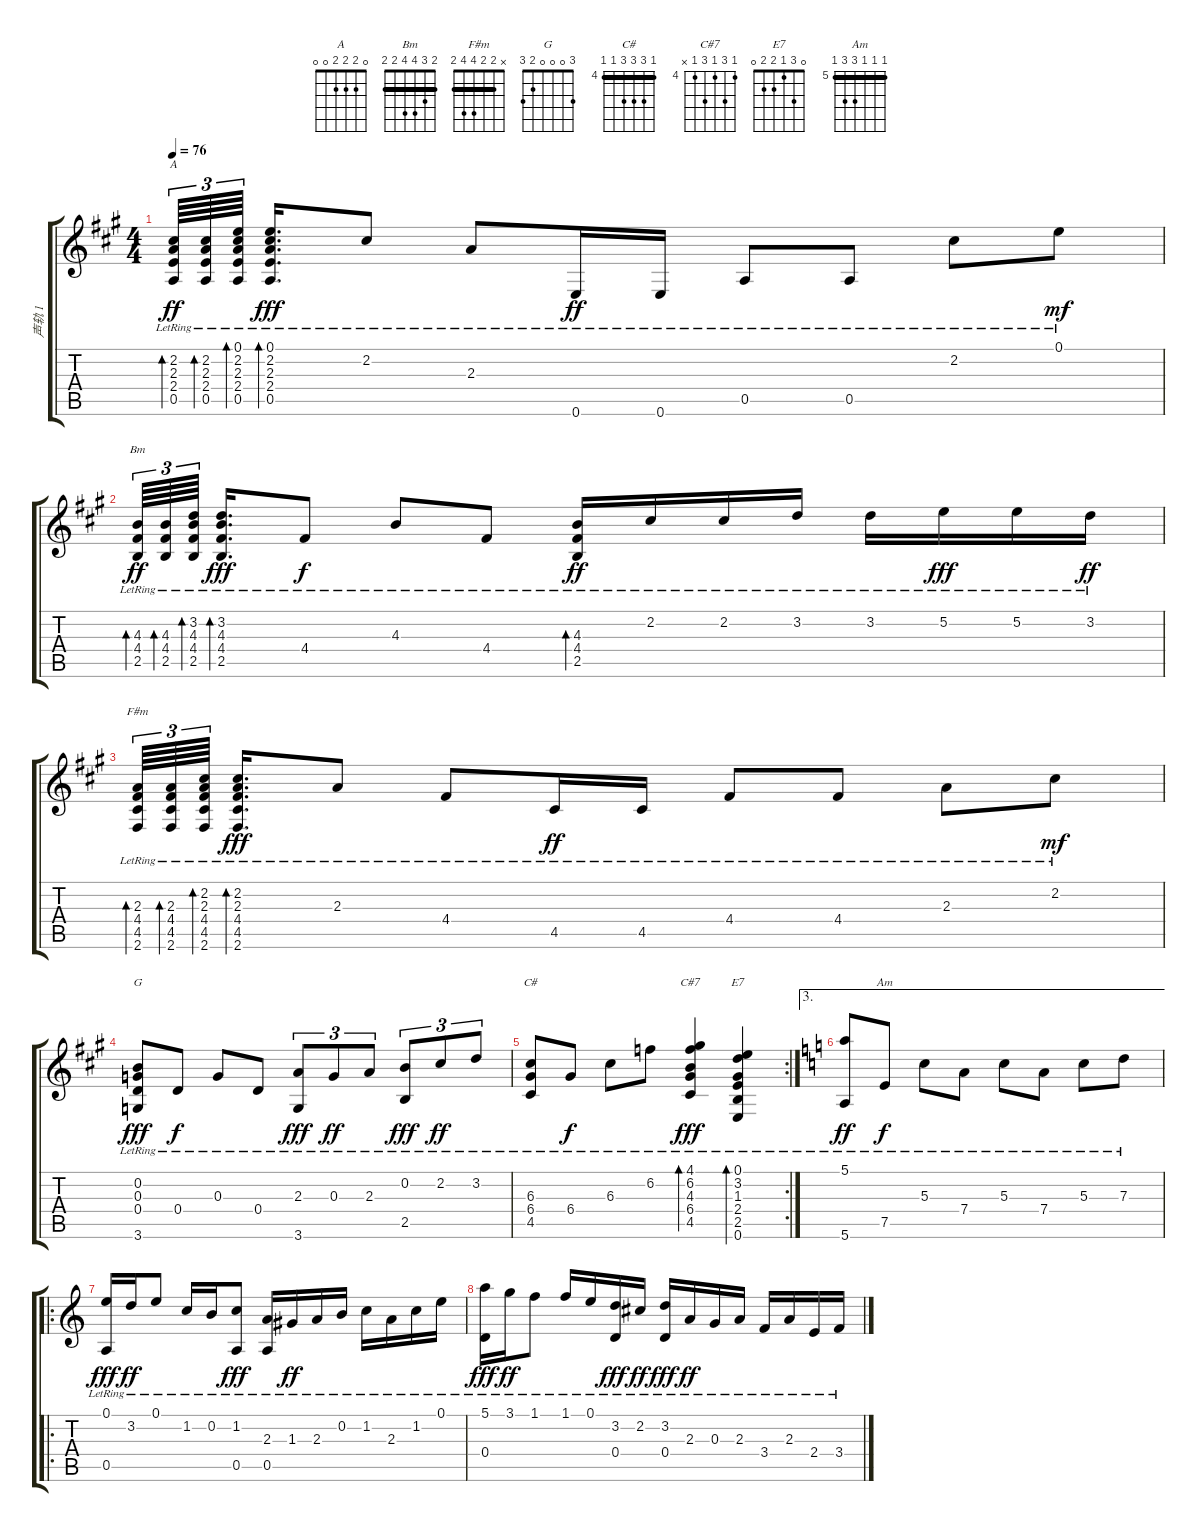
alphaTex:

\track ("声轨 1" "声轨 1") {instrument acousticguitarnylon}
\staff {score tabs}
\tuning (E4 B3 G3 D3 A2 E2) {hide}
\chord ("A" 0 2 2 2 0 0)
\chord ("Bm" 2 3 4 4 2 2) {barre 2}
\chord ("F#m" x 2 2 4 4 2) {barre 2}
\chord ("G" 3 0 0 0 2 3)
\chord ("C#" 4 6 6 6 4 4) {firstfret 4 barre 4}
\chord ("C#7" 4 6 4 6 4 x) {firstfret 4}
\chord ("E7" 0 3 1 2 2 0)
\chord ("Am" 5 5 5 7 7 5) {firstfret 5 barre 5}
\ts (4 4)
\tempo 76
\clef g2
\ks a
(2.2{lr} 2.3{lr} 2.4{lr} 0.5{lr}).64{tu (3 2) bd 60 ch "A" dy ff} (2.2{lr} 2.3{lr} 2.4{lr} 0.5{lr}).64{tu (3 2) bd 60} (0.1{lr} 2.2{lr} 2.3{lr} 2.4{lr} 0.5{lr}).64{tu (3 2) bd 60 beam splitsecondary} (0.1{lr} 2.2{lr} 2.3{lr} 2.4{lr} 0.5{lr}).16{d bd 60 dy fff} 2.2{lr}.8 2.3{lr}.8 0.6{lr}.16{dy ff} 0.6{lr}.16 0.5{lr}.8 0.5{lr}.8 2.2{lr}.8 0.1{lr}.8{dy mf} |
(4.3{lr} 4.4{lr} 2.5{lr}).64{tu (3 2) bd 60 ch "Bm" dy ff} (4.3{lr} 4.4{lr} 2.5{lr}).64{tu (3 2) bd 60} (3.2{lr} 4.3{lr} 4.4{lr} 2.5{lr}).64{tu (3 2) bd 60 beam splitsecondary} (3.2{lr} 4.3{lr} 4.4{lr} 2.5{lr}).16{d bd 60 dy fff} 4.4{lr}.8{dy f} 4.3{lr}.8 4.4{lr}.8 (4.3{lr} 4.4{lr} 2.5{lr}).16{bd 30 dy ff} 2.2{lr}.16 2.2{lr}.16 3.2{lr}.16 3.2{lr}.16 5.2{lr}.16{dy fff} 5.2{lr}.16 3.2{lr}.16{dy ff} |
(2.3{lr} 4.4{lr} 4.5{lr} 2.6{lr}).64{tu (3 2) bd 60 ch "F#m"} (2.3{lr} 4.4{lr} 4.5{lr} 2.6{lr}).64{tu (3 2) bd 60} (2.2{lr} 2.3{lr} 4.4{lr} 4.5{lr} 2.6{lr}).64{tu (3 2) bd 60 beam splitsecondary} (2.2{lr} 2.3{lr} 4.4{lr} 4.5{lr} 2.6{lr}).16{d bd 60 dy fff} 2.3{lr}.8 4.4{lr}.8 4.5{lr}.16{dy ff} 4.5{lr}.16 4.4{lr}.8 4.4{lr}.8 2.3{lr}.8 2.2{lr}.8{dy mf} |
(0.2{lr} 0.3{lr} 0.4{lr} 3.6{lr}).8{ch "G" dy fff} 0.4{lr}.8{dy f} 0.3{lr}.8 0.4{lr}.8 (2.3{lr} 3.6{lr}).8{tu (3 2) dy fff} 0.3{lr}.8{tu (3 2) dy ff} 2.3{lr}.8{tu (3 2)} (0.2{lr} 2.5{lr}).8{tu (3 2) dy fff} 2.2{lr}.8{tu (3 2) dy ff} 3.2{lr}.8{tu (3 2)} |
\rc 2
(6.3{lr} 6.4{lr} 4.5{lr}).8{ch "C#"} 6.4{lr}.8{dy f} 6.3{lr}.8 6.2{lr}.8 (4.1 6.2 4.3 6.4 4.5{lr}).4{bd 240 ch "C#7" dy fff} (0.1 3.2 1.3 2.4 2.5 0.6{lr}).4{bd 120 ch "E7"} |
\ae 3
\ks c
(5.1{lr} 5.6{lr}).8{dy ff} 7.5{lr}.8{ch "Am" dy f} 5.3{lr}.8 7.4{lr}.8 5.3{lr}.8 7.4{lr}.8 5.3{lr}.8 7.3{lr}.8 |
\ro
(0.1{lr} 0.5{lr}).16{dy fff} 3.2{lr}.16{dy ff} 0.1{lr}.8 1.2{lr}.16 0.2{lr}.16 (1.2{lr} 0.5{lr}).8{dy fff} (2.3{lr} 0.5{lr}).16 1.3{lr}.16{dy ff} 2.3{lr}.16 0.2{lr}.16 1.2{lr}.16 2.3{lr}.16 1.2{lr}.16 0.1{lr}.16 |
(5.1{lr} 0.4{lr}).16{dy fff} 3.1{lr}.16{dy ff} 1.1{lr}.8 1.1{lr}.16 0.1{lr}.16 (3.2{lr} 0.4{lr}).16{dy fff} 2.2{lr}.16{dy ff} (3.2{lr} 0.4{lr}).16{dy fff} 2.3{lr}.16{dy ff} 0.3{lr}.16 2.3{lr}.16 3.4{lr}.16 2.3{lr}.16 2.4{lr}.16 3.4{lr}.16
